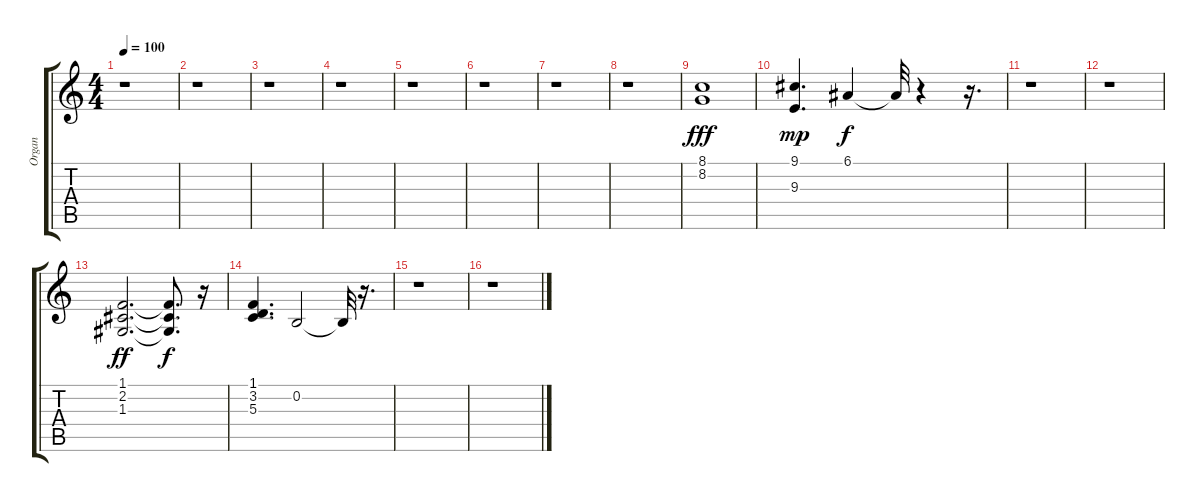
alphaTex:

\track ("Organ" "Organ") {instrument voiceoohs}
\staff {score tabs}
\tuning (E4 B3 G3 D3 A2 E2) {hide}
\ts (4 4)
\tempo 100
\clef g2
\ks c
r.1{dy f} |
r.1 |
r.1 |
r.1 |
r.1 |
r.1 |
r.1 |
r.1 |
(8.1 8.2).1{dy fff} |
(9.1 9.3).4{d dy mp} 6.1.4{dy f} 6.1{t}.32 r.4 r.16{d} |
r.1 |
r.1 |
(1.1 2.2 1.3).2{d dy ff} (1.1{t} 2.2{t} 1.3{t}).8{d dy f} r.16 |
(1.1 3.2 5.3).4{d} 0.2.2 0.2{t}.32 r.16{d} |
r.1 |
r.1
